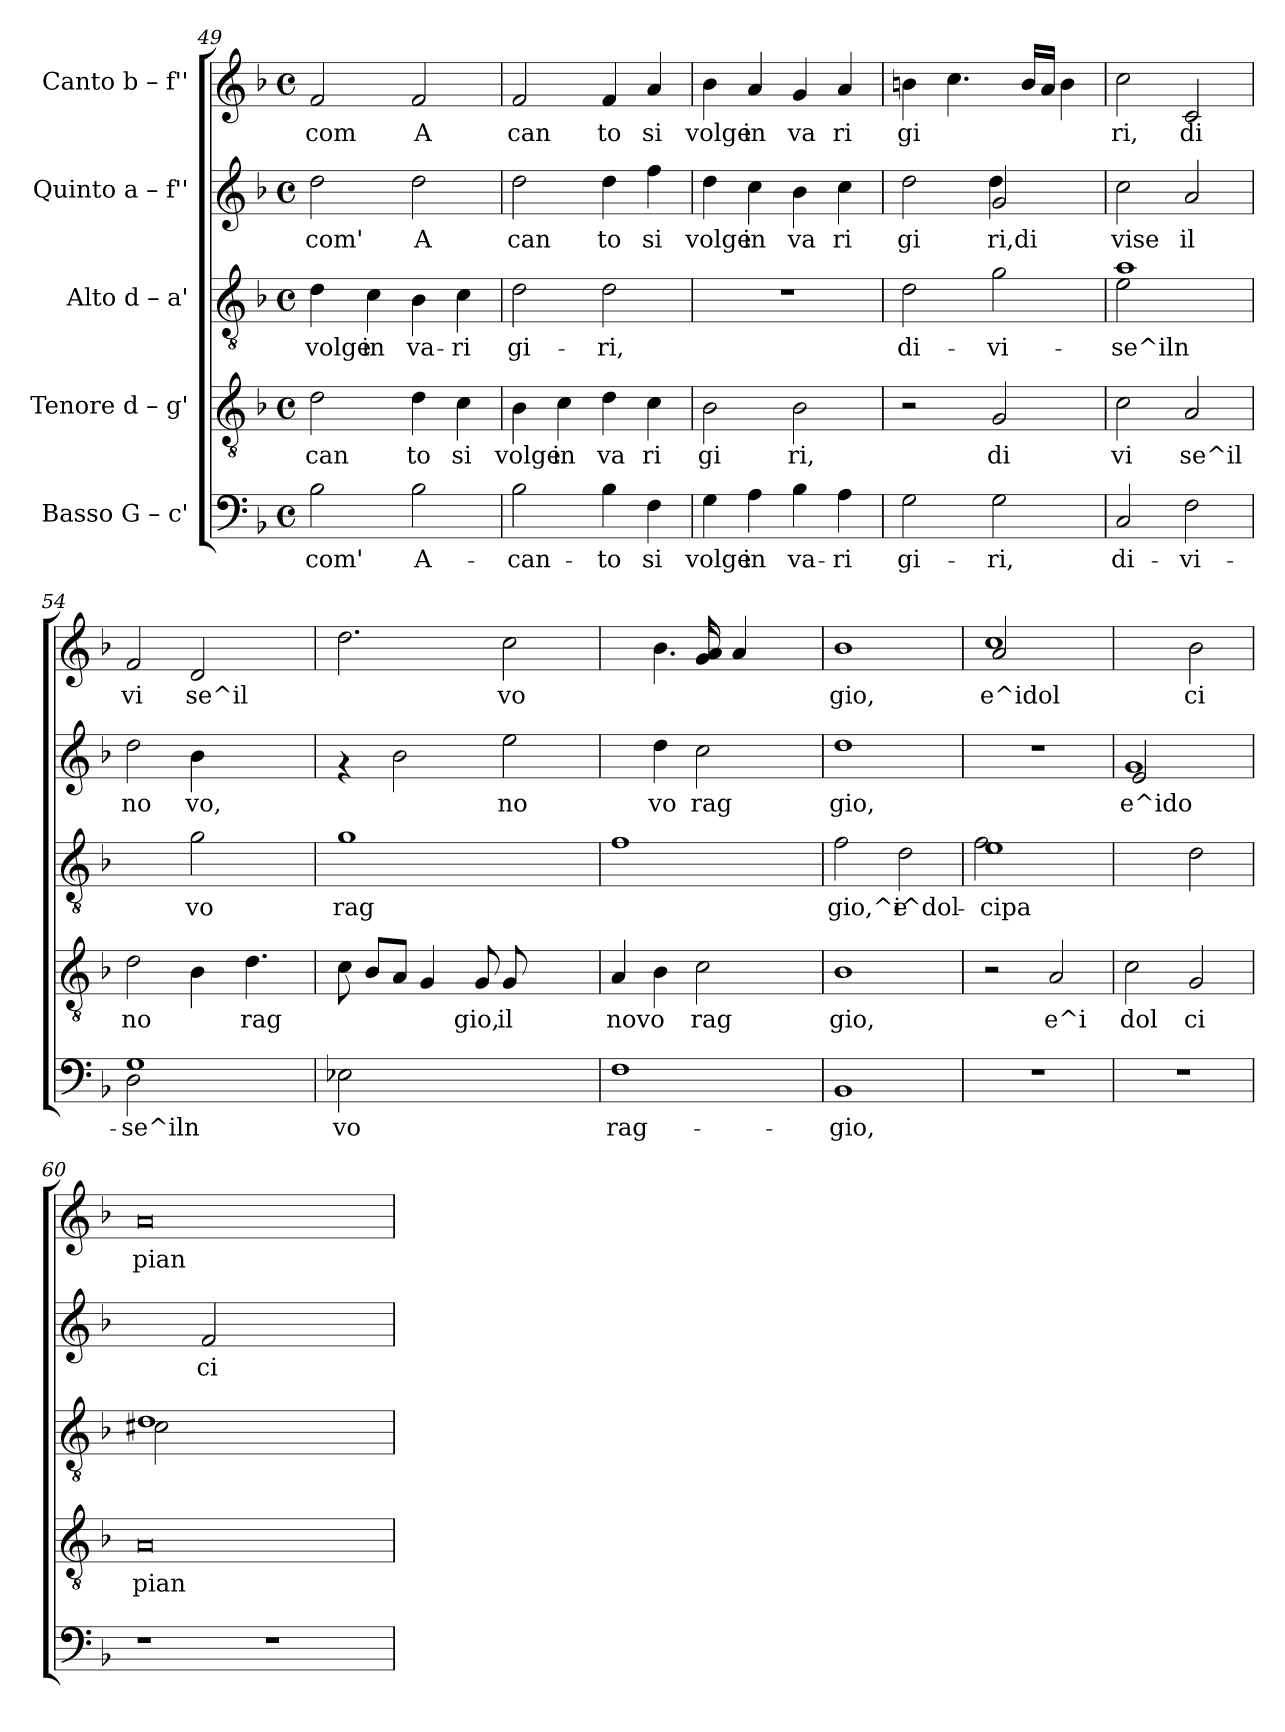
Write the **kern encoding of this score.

**kern	**text	**kern	**text	**kern	**text	**kern	**text	**kern	**text
*part5	*part5	*part4	*part4	*part3	*part3	*part2	*part2	*part1	*part1
*staff5	*staff5	*staff4	*staff4	*staff3	*staff3	*staff2	*staff2	*staff1	*staff1
*I"Basso  G – c'	*	*I"Tenore  d – g'	*	*I"Alto  d – a'	*	*I"Quinto  a – f''	*	*I"Canto  b – f''	*
!!LO:PB:g=z
*clefF4	*	*clefGv2	*	*clefGv2	*	*clefG2	*	*clefG2	*
*k[b-]	*	*k[b-]	*	*k[b-]	*	*k[b-]	*	*k[b-]	*
*F:	*	*F:	*	*F:	*	*F:	*	*F:	*
*M4/4	*	*M4/4	*	*M4/4	*	*M4/4	*	*M4/4	*
*met(c)	*	*met(c)	*	*met(c)	*	*met(c)	*	*met(c)	*
=49	=49	=49	=49	=49	=49	=49	=49	=49	=49
!	!LO:LY:b:rj	!	!LO:LY:b:rj	!	!LO:LY:b:cj	!	!LO:LY:b:rj	!	!LO:LY:b:rj
2B-\	com'	2d\	-can	4d\	volge	2dd\	com'	2f/	com
!	!	!	!	!	!LO:LY:b:cj	!	!	!	!
.	.	.	.	4c\	in	.	.	.	.
!	!LO:LY:b:rj	!	!LO:LY:b:rj	!	!LO:LY:b:cj	!	!LO:LY:b:rj	!	!LO:LY:b:rj
2B-\	A-	4d\	to	4B-\	va-	2dd\	A	2f/	A
!	!	!	!LO:LY:b:rj	!	!LO:LY:b:cj	!	!	!	!
.	.	4c\	si	4c\	-ri	.	.	.	.
=50	=50	=50	=50	=50	=50	=50	=50	=50	=50
!	!LO:LY:b:rj	!	!LO:LY:b:rj	!	!LO:LY:b:cj	!	!LO:LY:b:rj	!	!LO:LY:b:rj
2B-\	-can-	4B-\	volge	2d\	gi-	2dd\	can	2f/	can
!	!	!	!LO:LY:b:rj	!	!	!	!	!	!
.	.	4c\	in	.	.	.	.	.	.
!	!LO:LY:b:rj	!	!LO:LY:b:rj	!	!LO:LY:b:cj	!	!LO:LY:b:rj	!	!LO:LY:b:rj
4B-\	-to	4d\	va	2d\	-ri,	4dd\	to	4f/	to
!	!LO:LY:b:rj	!	!LO:LY:b:rj	!	!	!	!LO:LY:b:rj	!	!LO:LY:b:rj
4F\	si	4c\	ri	.	.	4ff\	si	4a/	si
=51	=51	=51	=51	=51	=51	=51	=51	=51	=51
!	!LO:LY:b:rj	!	!LO:LY:b:rj	!	!	!	!LO:LY:b:rj	!	!LO:LY:b:rj
4G\	volge	2B-\	gi	1r	.	4dd\	volge	4b-\	volge
!	!LO:LY:b:rj	!	!	!	!	!	!LO:LY:b:rj	!	!LO:LY:b:rj
4A\	in	.	.	.	.	4cc\	in	4a/	in
!	!LO:LY:b:rj	!	!LO:LY:b:rj	!	!	!	!LO:LY:b:rj	!	!LO:LY:b:rj
4B-\	va-	2B-\	ri,	.	.	4b-\	va	4g/	va
!	!LO:LY:b:rj	!	!	!	!	!	!LO:LY:b:rj	!	!LO:LY:b:rj
4A\	-ri	.	.	.	.	4cc\	ri	4a/	ri
=52	=52	=52	=52	=52	=52	=52	=52	=52	=52
!	!LO:LY:b:rj	!	!	!	!LO:LY:b:cj	!	!LO:LY:b:rj	!	!LO:LY:b:rj
*	*	*	*	*	*	*^	*	*	*
2G\	gi-	2r	.	2d\	di-	2dd\	2ryy	gi	4bn\	gi
!	!	!	!	!	!	!	!	!	!	!LO:LY:b:rj
.	.	.	.	.	.	.	.	.	4.cc\	.
!	!LO:LY:b:rj	!	!LO:LY:b:rj	!	!LO:LY:b:cj	!	!	!LO:LY:b:rj	!	!
2G\	-ri,	2G/	di	2g\	-vi-	2g/	4dd\	ri,di	.	.
!	!	!	!	!	!	!	!	!	!	!LO:LY:b:rj
.	.	.	.	.	.	.	.	.	16b/L	.
!	!	!	!	!	!	!	!	!	!	!LO:LY:b:rj
.	.	.	.	.	.	.	.	.	16a/J	.
!	!	!	!	!	!	!	!	!	!	!LO:LY:b:rj
.	.	.	.	.	.	.	4ryy	.	4b\	.
=53	=53	=53	=53	=53	=53	=53	=53	=53	=53	=53
!	!LO:LY:b:rj	!	!LO:LY:b:rj	!	!LO:LY:b:cj	!	!	!LO:LY:b:rj	!	!LO:LY:b:rj
*	*	*	*	*^	*	*v	*v	*	*	*
2C/	di-	2c\	vi	1a	2e\	-se^iln	2cc\	vise	2cc\	ri,
!	!LO:LY:b:rj	!	!LO:LY:b:rj	!	!	!	!	!LO:LY:b:rj	!	!LO:LY:b:rj
2F\	-vi-	2A/	se^il	.	2ryy	.	2a/	il	2c/	di
=54	=54	=54	=54	=54	=54	=54	=54	=54	=54	=54
*^	*	*	*	*	*	*	*	*	*	*
!	!	!LO:LY:b:rj	!	!LO:LY:b:rj	!	!	!	!	!LO:LY:b:rj	!	!LO:LY:b:rj
*	*	*	*	*	*v	*v	*	*	*	*	*
1G	2D\	-se^iln	2d\	no	2ryy	.	2dd\	no	2f/	vi
!	!	!	!	!	!	!LO:LY:b:cj	!	!LO:LY:b:rj	!	!LO:LY:b:rj
.	8ryy	.	4B-\	.	2g\	vo	4b-\	vo,	2d/	se^il
.	2ryy	.	.	.	.	.	.	.	.	.
!	!	!	!	!LO:LY:b:rj	!	!	!	!	!	!
.	.	.	4.d\	rag	.	.	4.ryy	.	.	.
8ryy	.	.	.	.	8ryy	.	.	.	8ryy	.
*v	*v	*	*	*	*	*	*	*	*	*
=55	=55	=55	=55	=55	=55	=55	=55	=55	=55
!	!LO:LY:b:rj	!	!LO:LY:b:rj	!	!LO:LY:b:cj	!	!	!	!
2E-X\	vo	8c\	.	1g	rag-	4rf	.	2.dd\	.
!	!	!	!LO:LY:b:rj	!	!	!	!	!	!
.	.	8B-/L	.	.	.	.	.	.	.
!	!	!	!LO:LY:b:rj	!	!	!	!	!	!
.	.	8A/J	.	.	.	2b-\	.	.	.
!	!	!	!LO:LY:b:rj	!	!	!	!	!	!
.	.	4G/	.	.	.	.	.	.	.
2.ryy	.	.	.	.	.	.	.	.	.
!	!	!	!LO:LY:b:rj	!	!	!	!	!	!
.	.	8G/	gio,	.	.	.	.	.	.
!	!	!	!LO:LY:b:rj	!	!	!	!LO:LY:b:rj	!	!LO:LY:b:rj
.	.	8G/	il	.	.	2ee\	no	2cc\	vo
.	.	4.ryy	.	.	.	.	.	.	.
.	.	.	.	4ryy	.	.	.	.	.
=56	=56	=56	=56	=56	=56	=56	=56	=56	=56
!	!LO:LY:b:rj	!	!LO:LY:b:rj	!	!LO:LY:b:cj	!	!	!	!
*	*	*	*	*	*	*	*	*^	*
1F	rag-	4A/	novo	1f	--	4ryy	.	4ryy	2ryy	.
!	!	!	!LO:LY:b:rj	!	!	!	!LO:LY:b:rj	!	!	!
.	.	4B-\	.	.	.	4dd\	vo	4.b-\	.	.
!	!	!	!LO:LY:b:rj	!	!	!	!LO:LY:b:rj	!	!	!LO:LY:b:rj
.	.	2c\	rag	.	.	2cc\	rag	.	16a/ 16g/	.
.	.	.	.	.	.	.	.	.	8ryy	.
.	.	.	.	.	.	.	.	4a/	.	.
.	.	.	.	.	.	.	.	.	4ryy	.
.	.	.	.	.	.	.	.	8ryy	.	.
.	.	.	.	.	.	.	.	.	16ryy	.
!!LO:PB:g=z
=57	=57	=57	=57	=57	=57	=57	=57	=57	=57	=57
!	!LO:LY:b:rj	!	!LO:LY:b:rj	!	!LO:LY:b:cj	!	!LO:LY:b:rj	!	!	!LO:LY:b:rj
*	*	*	*	*	*	*	*	*v	*v	*
1BB-	-gio,	1B-	gio,	2f\	-gio,^e	1dd	gio,	1b-	gio,
!	!	!	!	!	!LO:LY:b:cj	!	!	!	!
.	.	.	.	2d\	i^dol-	.	.	.	.
=58	=58	=58	=58	=58	=58	=58	=58	=58	=58
*	*	*	*	*^	*	*	*	*	*
!	!	!	!	!	!	!LO:LY:b:cj	!	!	!	!LO:LY:b:rj
*	*	*	*	*	*	*	*	*	*^	*
1r	.	2r	.	1e	2f\	-cipa	1r	.	1cc	2a/	e^idol
!	!	!	!LO:LY:b:rj	!	!	!	!	!	!	!	!
.	.	2A/	e^i	.	2ryy	.	.	.	.	2ryy	.
=59	=59	=59	=59	=59	=59	=59	=59	=59	=59	=59	=59
!	!	!	!LO:LY:b:rj	!	!	!	!	!LO:LY:b:rj	!	!	!
*	*	*	*	*v	*v	*	*^	*	*v	*v	*
1r	.	2c\	dol	2ryy	.	1g	2e/	e^ido	2ryy	.
!	!	!	!LO:LY:b:rj	!	!LO:LY:b:cj	!	!	!	!	!LO:LY:b:rj
.	.	2G/	ci	2d\	.	.	2ryy	.	2b-\	ci
=60	=60	=60	=60	=60	=60	=60	=60	=60	=60	=60
!	!	!	!LO:LY:b:rj	!	!LO:LY:b:cj	!	!	!	!	!LO:LY:b:rj
*	*	*	*	*^	*	*v	*v	*	*	*
1r	.	0A	pian	1d	2c#X\	.	2ryy	.	0a	pian
!	!	!	!	!	!	!	!	!LO:LY:b:rj	!	!
.	.	.	.	.	1ryy	.	2f/	ci	.	.
1r	.	.	.	1ryy	.	.	1ryy	.	.	.
.	.	.	.	.	2ryy	.	.	.	.	.
*	*	*	*	*v	*v	*	*	*	*	*
=	=	=	=	=	=	=	=	=	=
*-	*-	*-	*-	*-	*-	*-	*-	*-	*-
